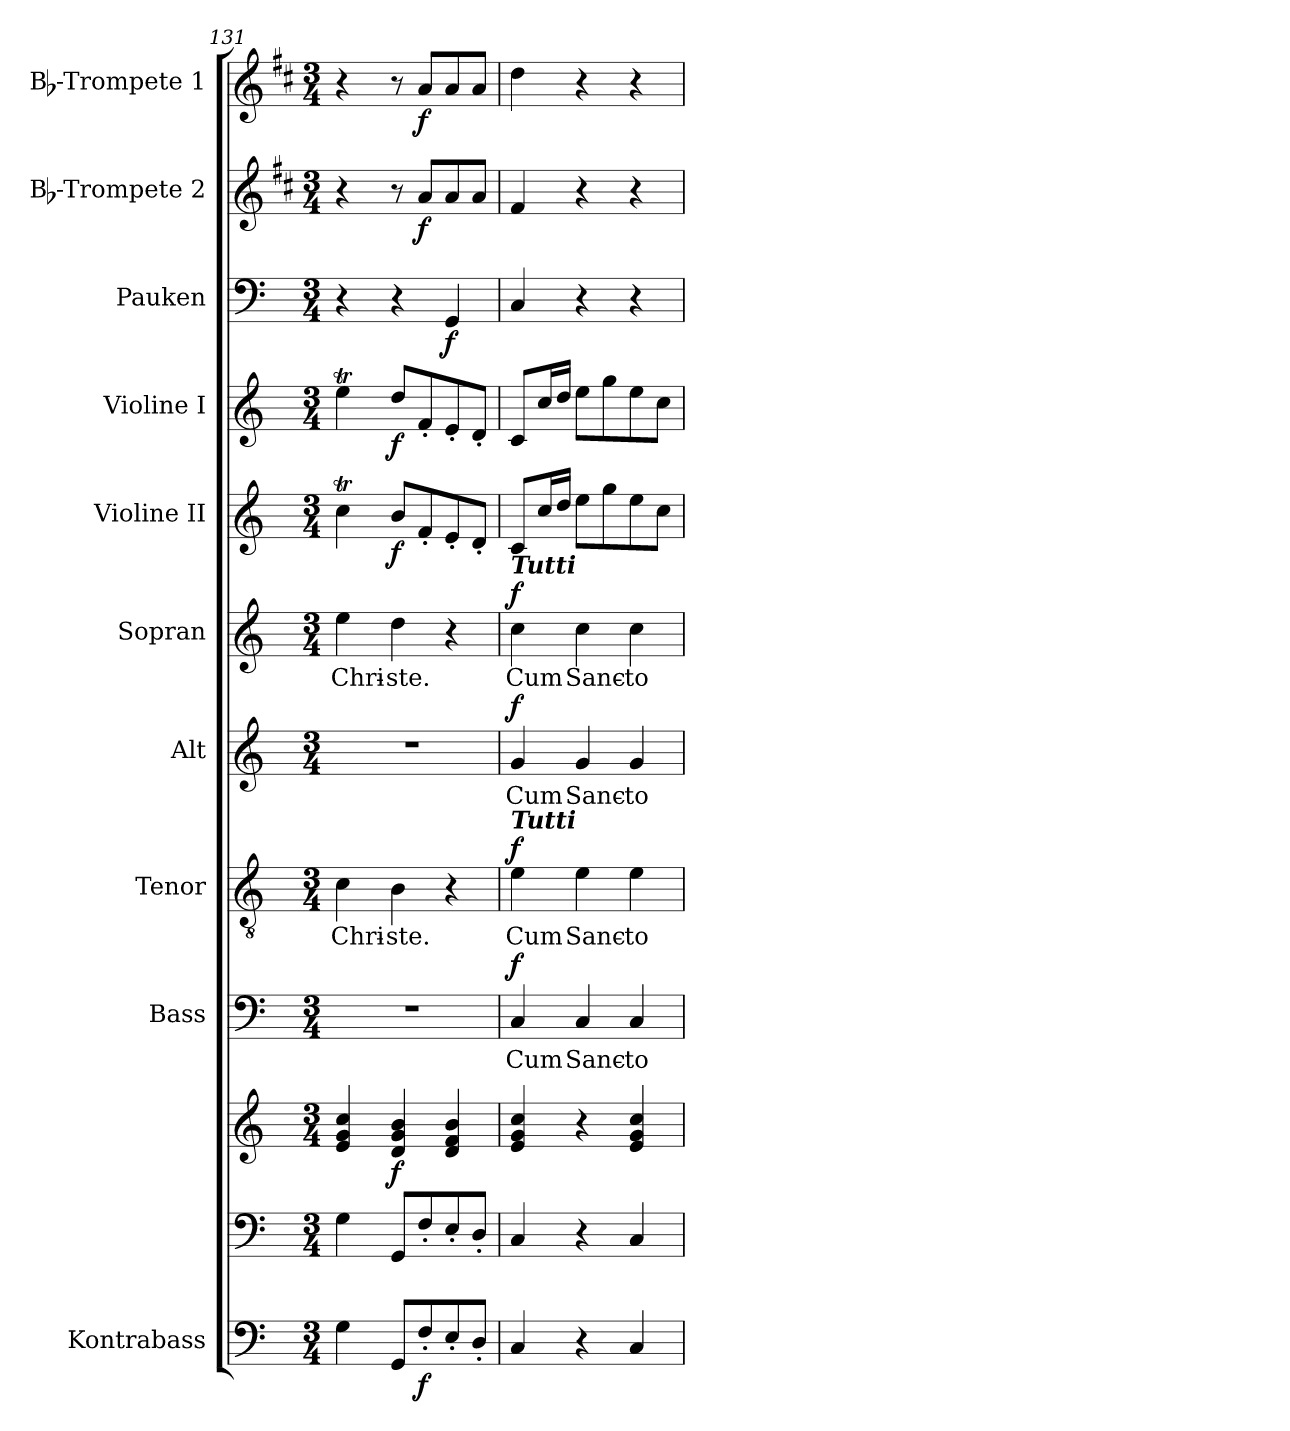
**kern	**dynam	**kern	**kern	**dynam	**kern	**text	**dynam	**kern	**text	**dynam	**kern	**text	**dynam	**kern	**text	**dynam	**kern	**dynam	**kern	**dynam	**kern	**dynam	**kern	**dynam	**kern	**dynam
*part11	*part11	*part10	*part10	*part10	*part9	*part9	*part9	*part8	*part8	*part8	*part7	*part7	*part7	*part6	*part6	*part6	*part5	*part5	*part4	*part4	*part3	*part3	*part2	*part2	*part1	*part1
*staff12	*staff12	*staff11	*staff10	*staff10/11	*staff9	*staff9	*staff9	*staff8	*staff8	*staff8	*staff7	*staff7	*staff7	*staff6	*staff6	*staff6	*staff5	*staff5	*staff4	*staff4	*staff3	*staff3	*staff2	*staff2	*staff1	*staff1
*I"Kontrabass	*	*	*	*	*I"Bass	*	*	*I"Tenor	*	*	*I"Alt	*	*	*I"Sopran	*	*	*I"Violine II	*	*I"Violine I	*	*I"Pauken	*	*I"Bb-Trompete 2	*	*I"Bb-Trompete 1	*
*I'Kb.	*	*	*	*	*I'B.	*	*	*I'T.	*	*	*I'A.	*	*	*I'S.	*	*	*I'Vl. II	*	*I'Vl. I	*	*I'Pk.	*	*I'Bb Trp. 2	*	*I'Bb Trp. 1	*
*clefF4	*	*clefF4	*clefG2	*	*clefF4	*	*	*clefGv2	*	*	*clefG2	*	*	*clefG2	*	*	*clefG2	*	*clefG2	*	*clefF4	*	*clefG2	*	*clefG2	*
*ITrd7c12	*	*	*	*	*	*	*	*	*	*	*	*	*	*	*	*	*	*	*	*	*	*	*ITrd1c2	*	*ITrd1c2	*
*k[]	*	*k[]	*k[]	*	*k[]	*	*	*k[]	*	*	*k[]	*	*	*k[]	*	*	*k[]	*	*k[]	*	*k[]	*	*k[]	*	*k[]	*
*C:	*	*C:	*C:	*	*C:	*	*	*C:	*	*	*C:	*	*	*C:	*	*	*C:	*	*C:	*	*C:	*	*C:	*	*C:	*
*M3/4	*	*M3/4	*M3/4	*	*M3/4	*	*	*M3/4	*	*	*M3/4	*	*	*M3/4	*	*	*M3/4	*	*M3/4	*	*M3/4	*	*M3/4	*	*M3/4	*
=131	=131	=131	=131	=131	=131	=131	=131	=131	=131	=131	=131	=131	=131	=131	=131	=131	=131	=131	=131	=131	=131	=131	=131	=131	=131	=131
!	!	!	!	!	!	!	!	!	!LO:LY:b	!	!	!	!	!	!LO:LY:b	!	!	!	!	!	!	!	!	!	!	!
4GG\	.	4G\	4e/ 4g/ 4cc/	.	2.r	.	.	4c\	Chri-	.	2.r	.	.	4ee\	Chri-	.	4ccT\	.	4eet\	.	4r	.	4r	.	4r	.
!	!	!	!	!LO:DY:b	!	!	!	!	!LO:LY:b	!	!	!	!	!	!LO:LY:b	!	!	!LO:DY:b	!	!LO:DY:b	!	!	!	!	!	!
8GGG/L	.	8GG/L	4d/ 4g/ 4b/	f	.	.	.	4B\	-ste.	.	.	.	.	4dd\	-ste.	.	8b/L	f	8dd/L	f	4r	.	8r	.	8r	.
!	!LO:DY:b	!	!	!	!	!	!	!	!	!	!	!	!	!	!	!	!	!	!	!	!	!	!	!LO:DY:b	!	!LO:DY:b
8FF'</	f	8F'</	.	.	.	.	.	.	.	.	.	.	.	.	.	.	8f'</	.	8f'</	.	.	.	8g/L	f	8g/L	f
!	!	!	!	!	!	!	!	!	!	!	!	!	!	!	!	!	!	!	!	!	!	!LO:DY:b	!	!	!	!
8EE'</	.	8E'</	4d/ 4f/ 4b/	.	.	.	.	4r	.	.	.	.	.	4r	.	.	8e'</	.	8e'</	.	4GG/	f	8g/	.	8g/	.
8DD'</J	.	8D'</J	.	.	.	.	.	.	.	.	.	.	.	.	.	.	8d'</J	.	8d'</J	.	.	.	8g/J	.	8g/J	.
=132	=132	=132	=132	=132	=132	=132	=132	=132	=132	=132	=132	=132	=132	=132	=132	=132	=132	=132	=132	=132	=132	=132	=132	=132	=132	=132
!	!	!	!	!	!	!	!	!	!	!	!	!	!	!LO:TX:a:Bi:t=Tutti	!	!	!	!	!	!	!	!	!	!	!	!
!	!	!	!	!	!	!	!	!LO:TX:a:Bi:t=Tutti	!	!	!	!	!	!	!	!	!	!	!	!	!	!	!	!	!	!
!	!	!	!	!	!	!LO:LY:b	!LO:DY:a	!	!LO:LY:b	!LO:DY:a	!	!LO:LY:b	!LO:DY:a	!	!LO:LY:b	!LO:DY:a	!	!	!	!	!	!	!	!	!	!
4CC/	.	4C/	4e/ 4g/ 4cc/	.	4C/	Cum	f	4e\	Cum	f	4g/	Cum	f	4cc\	Cum	f	8c/L	.	8c/L	.	4C/	.	4e/	.	4cc\	.
.	.	.	.	.	.	.	.	.	.	.	.	.	.	.	.	.	16cc/L	.	16cc/L	.	.	.	.	.	.	.
.	.	.	.	.	.	.	.	.	.	.	.	.	.	.	.	.	16dd/JJ	.	16dd/JJ	.	.	.	.	.	.	.
!	!	!	!	!	!	!LO:LY:b	!	!	!LO:LY:b	!	!	!LO:LY:b	!	!	!LO:LY:b	!	!	!	!	!	!	!	!	!	!	!
4r	.	4r	4r	.	4C/	Sanc-	.	4e\	Sanc-	.	4g/	Sanc-	.	4cc\	Sanc-	.	8ee\L	.	8ee\L	.	4r	.	4r	.	4r	.
.	.	.	.	.	.	.	.	.	.	.	.	.	.	.	.	.	8gg\	.	8gg\	.	.	.	.	.	.	.
!	!	!	!	!	!	!LO:LY:b	!	!	!LO:LY:b	!	!	!LO:LY:b	!	!	!LO:LY:b	!	!	!	!	!	!	!	!	!	!	!
4CC/	.	4C/	4e/ 4g/ 4cc/	.	4C/	-to	.	4e\	-to	.	4g/	-to	.	4cc\	-to	.	8ee\	.	8ee\	.	4r	.	4r	.	4r	.
.	.	.	.	.	.	.	.	.	.	.	.	.	.	.	.	.	8cc\J	.	8cc\J	.	.	.	.	.	.	.
=	=	=	=	=	=	=	=	=	=	=	=	=	=	=	=	=	=	=	=	=	=	=	=	=	=	=
*-	*-	*-	*-	*-	*-	*-	*-	*-	*-	*-	*-	*-	*-	*-	*-	*-	*-	*-	*-	*-	*-	*-	*-	*-	*-	*-
